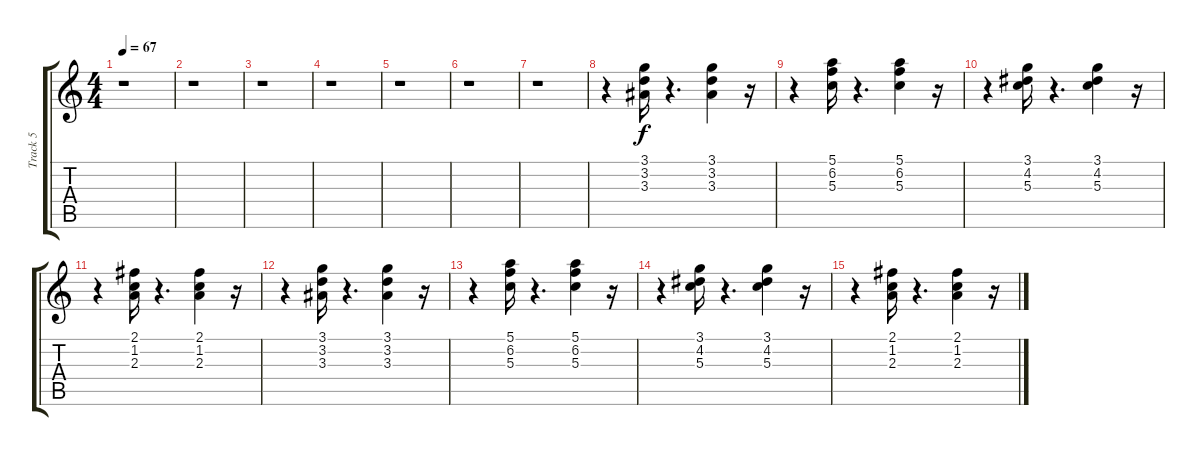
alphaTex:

\track ("Track 5" "Track 5") {instrument overdrivenguitar}
\staff {score tabs}
\tuning (E4 B3 G3 D3 A2 E2) {hide}
\ts (4 4)
\tempo 67
\clef g2
\ks c
r.1{dy f} |
r.1 |
r.1 |
r.1 |
r.1 |
r.1 |
r.1 |
r.4 (3.1 3.2 3.3).16 r.4{d} (3.1 3.2 3.3).4 r.16 |
r.4 (5.1 6.2 5.3).16 r.4{d} (5.1 6.2 5.3).4 r.16 |
r.4 (3.1 4.2 5.3).16 r.4{d} (3.1 4.2 5.3).4 r.16 |
r.4 (2.1 1.2 2.3).16 r.4{d} (2.1 1.2 2.3).4 r.16 |
r.4 (3.1 3.2 3.3).16 r.4{d} (3.1 3.2 3.3).4 r.16 |
r.4 (5.1 6.2 5.3).16 r.4{d} (5.1 6.2 5.3).4 r.16 |
r.4 (3.1 4.2 5.3).16 r.4{d} (3.1 4.2 5.3).4 r.16 |
r.4 (2.1 1.2 2.3).16 r.4{d} (2.1 1.2 2.3).4 r.16
